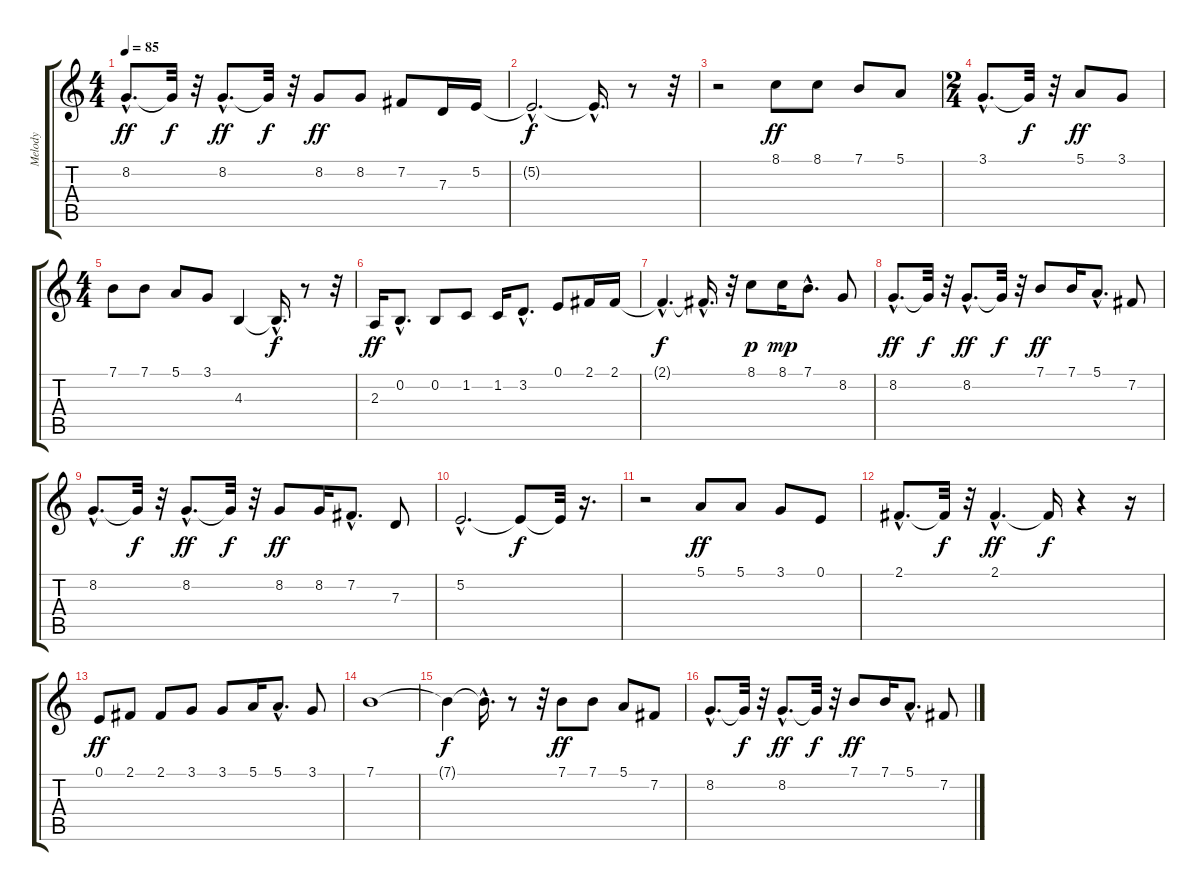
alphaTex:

\track ("Melody" "Melody") {instrument flute}
\staff {score tabs}
\tuning (E4 B3 G3 D3 A2 E2) {hide}
\ts (4 4)
\tempo 85
\clef g2
\ks c
8.2{hac}.8{d dy ff} 8.2{t}.32{dy f} r.32 8.2{hac}.8{d dy ff} 8.2{t}.32{dy f} r.32 8.2.8{dy ff} 8.2.8 7.2.8 7.3.16 5.2.16 |
5.2{hac t}.2{d dy f} 5.2{hac t}.16{d} r.8 r.32 |
r.2 8.1.8{dy ff} 8.1.8 7.1.8 5.1.8 |
\ts (2 4)
3.1{hac}.8{d} 3.1{t}.32{dy f} r.32 5.1.8{dy ff} 3.1.8 |
\ts (4 4)
7.1.8 7.1.8 5.1.8 3.1.8 4.3.4 4.3{hac t}.16{d dy f} r.8 r.32 |
2.3.16{dy ff} 0.2{hac}.8{d} 0.2.8 1.2.8 1.2.16 3.2{hac}.8{d} 0.1.8 2.1.16 2.1.16 |
2.1{hac t}.4{d dy f} 2.1{hac t}.16{d} r.32 8.1.8{dy p} 8.1.16{dy mp} 7.1{hac}.8{d} 8.2.8 |
8.2{hac}.8{d dy ff} 8.2{t}.32{dy f} r.32 8.2{hac}.8{d dy ff} 8.2{t}.32{dy f} r.32 7.1.8{dy ff} 7.1.16 5.1{hac}.8{d} 7.2.8 |
8.2{hac}.8{d} 8.2{t}.32{dy f} r.32 8.2{hac}.8{d dy ff} 8.2{t}.32{dy f} r.32 8.2.8{dy ff} 8.2.16 7.2{hac}.8{d} 7.3.8 |
5.2{hac}.2{d} 5.2{t}.8{dy f} 5.2{t}.32 r.16{d} |
r.2 5.1.8{dy ff} 5.1.8 3.1.8 0.1.8 |
2.1{hac}.8{d} 2.1{t}.32{dy f} r.32 2.1{hac}.4{d dy ff} 2.1{t}.16{dy f} r.4 r.16 |
0.1.8{dy ff} 2.1.8 2.1.8 3.1.8 3.1.8 5.1.16 5.1{hac}.8{d} 3.1.8 |
7.1.1 |
7.1{t}.4{dy f} 7.1{hac t}.16{d} r.8 r.32 7.1.8{dy ff} 7.1.8 5.1.8 7.2.8 |
8.2{hac}.8{d} 8.2{t}.32{dy f} r.32 8.2{hac}.8{d dy ff} 8.2{t}.32{dy f} r.32 7.1.8{dy ff} 7.1.16 5.1{hac}.8{d} 7.2.8
